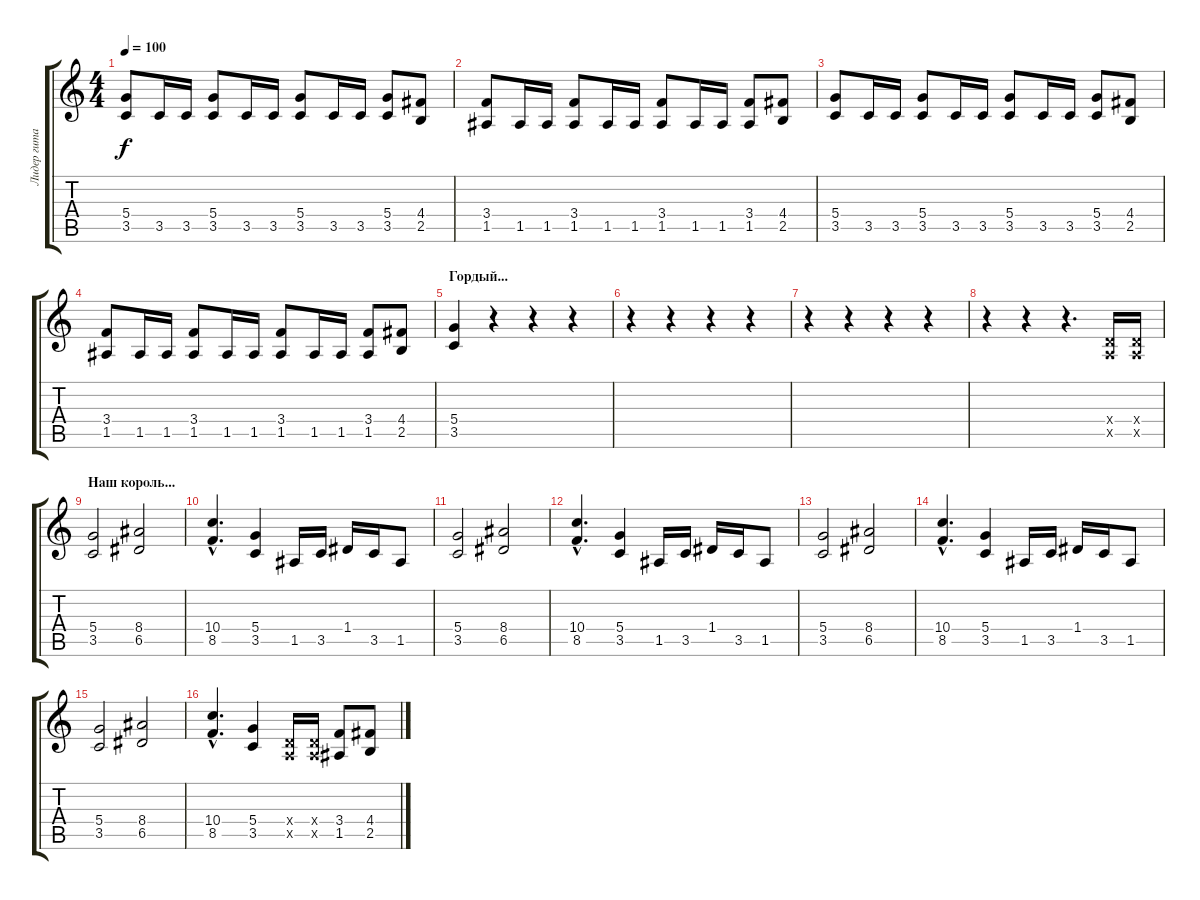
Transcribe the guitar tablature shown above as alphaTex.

\track ("Лидер гитара" "Лидер гита") {instrument distortionguitar}
\staff {score tabs}
\tuning (E4 B3 G3 D3 A2 E2) {hide}
\ts (4 4)
\tempo 100
\clef g2
\ks c
(5.4 3.5).8{dy f} 3.5.16 3.5.16 (5.4 3.5).8 3.5.16 3.5.16 (5.4 3.5).8 3.5.16 3.5.16 (5.4 3.5).8 (4.4 2.5).8 |
(3.4 1.5).8 1.5.16 1.5.16 (3.4 1.5).8 1.5.16 1.5.16 (3.4 1.5).8 1.5.16 1.5.16 (3.4 1.5).8 (4.4 2.5).8 |
(5.4 3.5).8 3.5.16 3.5.16 (5.4 3.5).8 3.5.16 3.5.16 (5.4 3.5).8 3.5.16 3.5.16 (5.4 3.5).8 (4.4 2.5).8 |
(3.4 1.5).8 1.5.16 1.5.16 (3.4 1.5).8 1.5.16 1.5.16 (3.4 1.5).8 1.5.16 1.5.16 (3.4 1.5).8 (4.4 2.5).8 |
\section ("" "Гордый...")
(5.4 3.5).4 r.4 r.4 r.4 |
r.4 r.4 r.4 r.4 |
r.4 r.4 r.4 r.4 |
r.4 r.4 r.4{d} (0.4{x} 0.5{x}).16 (0.4{x} 0.5{x}).16 |
\section ("" "Наш король...")
(5.4 3.5).2 (8.4 6.5).2 |
(10.4{hac} 8.5{hac}).4{d} (5.4 3.5).4 1.5.16 3.5.16 1.4.16 3.5.16 1.5.8 |
(5.4 3.5).2 (8.4 6.5).2 |
(10.4{hac} 8.5{hac}).4{d} (5.4 3.5).4 1.5.16 3.5.16 1.4.16 3.5.16 1.5.8 |
(5.4 3.5).2 (8.4 6.5).2 |
(10.4{hac} 8.5{hac}).4{d} (5.4 3.5).4 1.5.16 3.5.16 1.4.16 3.5.16 1.5.8 |
(5.4 3.5).2 (8.4 6.5).2 |
(10.4{hac} 8.5{hac}).4{d} (5.4 3.5).4 (0.4{x} 0.5{x}).16 (0.4{x} 0.5{x}).16 (3.4 1.5).8 (4.4 2.5).8
